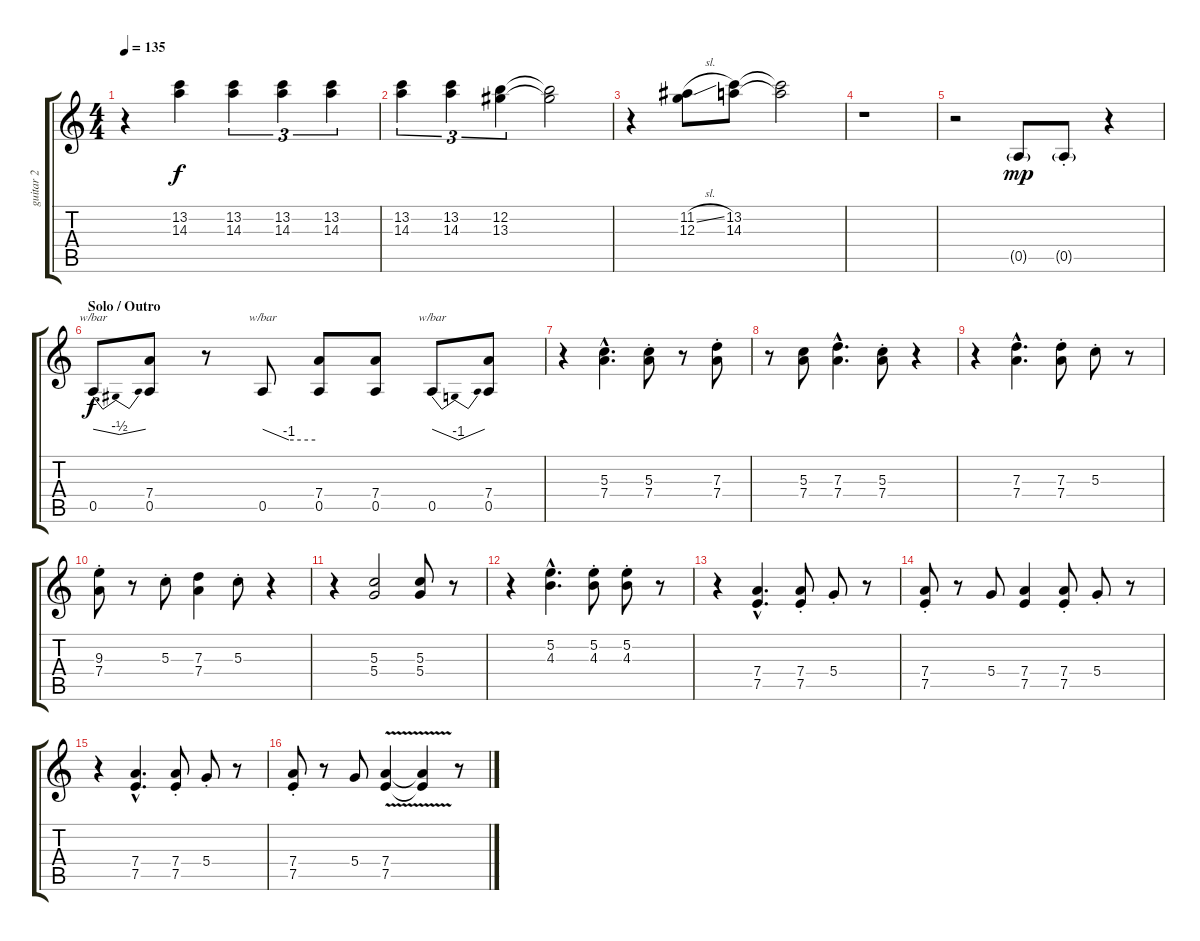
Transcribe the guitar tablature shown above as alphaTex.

\track ("guitar 2" "guitar 2") {instrument distortionguitar}
\staff {score tabs}
\tuning (E4 B3 G3 D3 A2 E2) {hide}
\ts (4 4)
\tempo 135
\clef g2
\ks c
r.4{dy f} (13.2 14.3).4 (13.2 14.3).4{tu (3 2)} (13.2 14.3).4{tu (3 2)} (13.2 14.3).4{tu (3 2)} |
(13.2 14.3).4{tu (3 2)} (13.2 14.3).4{tu (3 2)} (12.2 13.3).4{tu (3 2)} (12.2{t} 13.3{t}).2 |
r.4 (11.2{sl} 12.3).8 (13.2 14.3).8 (13.2{t} 14.3{t}).2 |
r.1 |
r.2 0.5{g}.8{dy mp} 0.5{g st}.8 r.4 |
\section ("" "Solo / Outro")
0.5.8{tbe (dip default 0 0 30 -2 60 0) dy f} (7.4 0.5).8 r.8 0.5.8{tbe (custom default 0 0 30 -4 60 -4)} (7.4 0.5).8 (7.4 0.5).8 0.5.8{tbe (dip default 0 0 30 -4 60 0)} (7.4 0.5).8 |
r.4 (5.3{hac} 7.4{hac}).4{d} (5.3{st} 7.4{st}).8 r.8 (7.3{st} 7.4{st}).8 |
r.8 (5.3 7.4).8 (7.3{hac} 7.4{hac}).4{d} (5.3{st} 7.4{st}).8 r.4 |
r.4 (7.3{hac} 7.4{hac}).4{d} (7.3{st} 7.4{st}).8 5.3{st}.8 r.8 |
(9.3{st} 7.4{st}).8 r.8 5.3{st}.8 (7.3 7.4).4 5.3{st}.8 r.4 |
r.4 (5.3 5.4).2 (5.3 5.4).8 r.8 |
r.4 (5.2{hac} 4.3{hac}).4{d} (5.2{st} 4.3{st}).8 (5.2{st} 4.3{st}).8 r.8 |
r.4 (7.4{hac} 7.5{hac}).4{d} (7.4{st} 7.5{st}).8 5.4{st}.8 r.8 |
(7.4{st} 7.5{st}).8 r.8 5.4.8 (7.4 7.5).4 (7.4{st} 7.5{st}).8 5.4{st}.8 r.8 |
r.4 (7.4{hac} 7.5{hac}).4{d} (7.4{st} 7.5{st}).8 5.4{st}.8 r.8 |
(7.4{st} 7.5{st}).8 r.8 5.4.8 (7.4{v} 7.5{v}).4 (7.4{t} 7.5{t}).4 r.8
